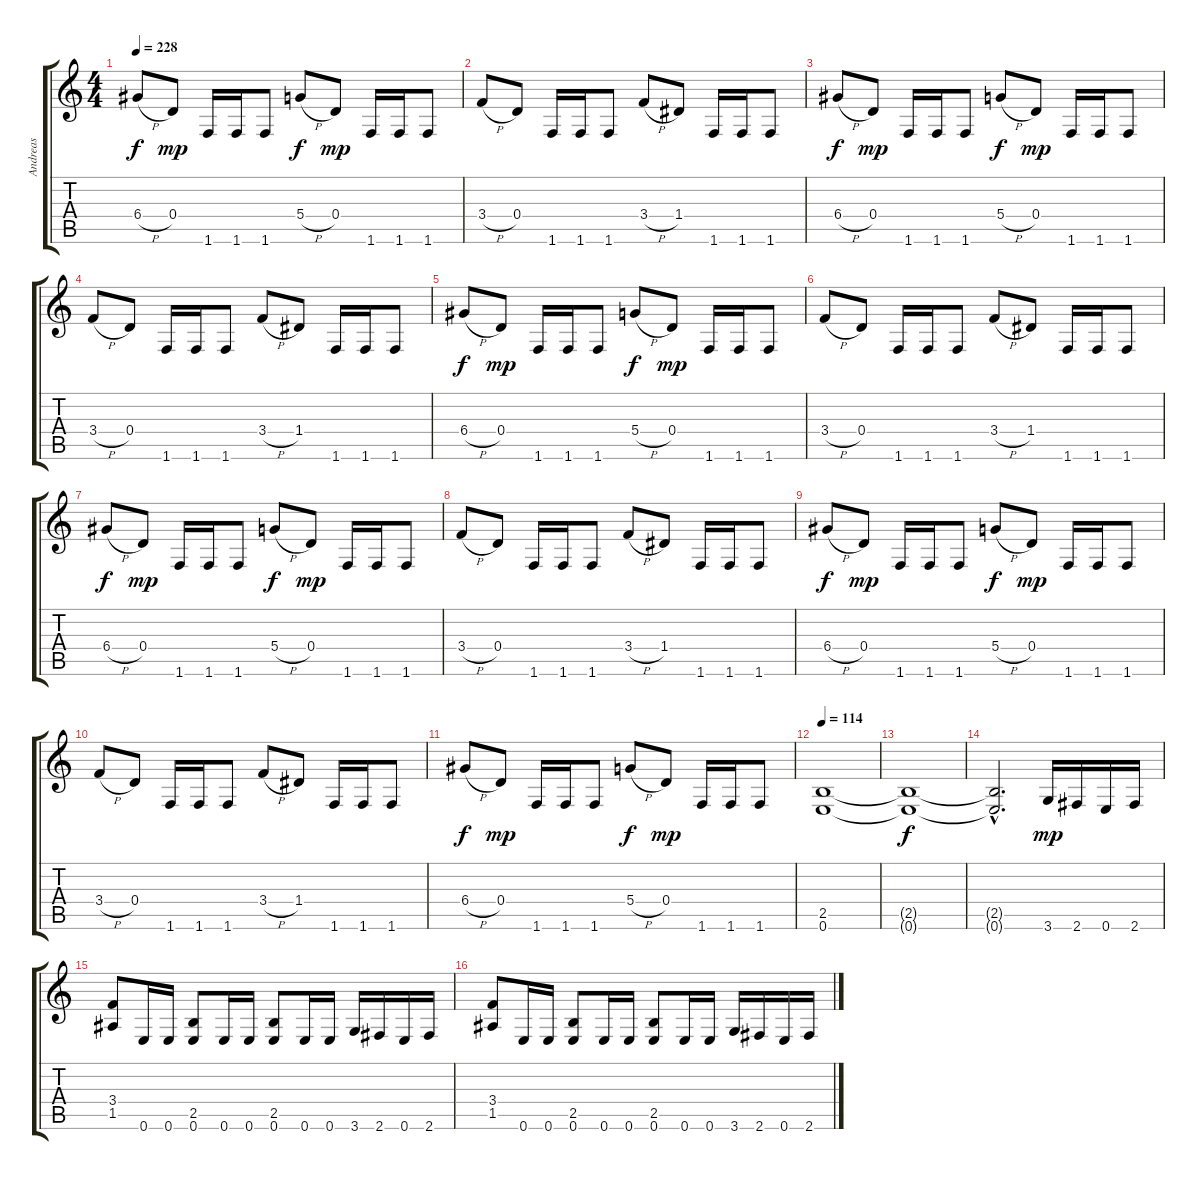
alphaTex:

\track ("Andreas" "Andreas") {instrument distortionguitar}
\staff {score tabs}
\tuning (E4 B3 G3 D3 A2 E2) {hide}
\ts (4 4)
\tempo 228
\clef g2
\ks c
6.4{h}.8{dy f} 0.4.8{dy mp} 1.6.16 1.6.16 1.6.8 5.4{h}.8{dy f} 0.4.8{dy mp} 1.6.16 1.6.16 1.6.8 |
3.4{h}.8 0.4.8 1.6.16 1.6.16 1.6.8 3.4{h}.8 1.4.8 1.6.16 1.6.16 1.6.8 |
6.4{h}.8{dy f} 0.4.8{dy mp} 1.6.16 1.6.16 1.6.8 5.4{h}.8{dy f} 0.4.8{dy mp} 1.6.16 1.6.16 1.6.8 |
3.4{h}.8 0.4.8 1.6.16 1.6.16 1.6.8 3.4{h}.8 1.4.8 1.6.16 1.6.16 1.6.8 |
6.4{h}.8{dy f} 0.4.8{dy mp} 1.6.16 1.6.16 1.6.8 5.4{h}.8{dy f} 0.4.8{dy mp} 1.6.16 1.6.16 1.6.8 |
3.4{h}.8 0.4.8 1.6.16 1.6.16 1.6.8 3.4{h}.8 1.4.8 1.6.16 1.6.16 1.6.8 |
6.4{h}.8{dy f} 0.4.8{dy mp} 1.6.16 1.6.16 1.6.8 5.4{h}.8{dy f} 0.4.8{dy mp} 1.6.16 1.6.16 1.6.8 |
3.4{h}.8 0.4.8 1.6.16 1.6.16 1.6.8 3.4{h}.8 1.4.8 1.6.16 1.6.16 1.6.8 |
6.4{h}.8{dy f} 0.4.8{dy mp} 1.6.16 1.6.16 1.6.8 5.4{h}.8{dy f} 0.4.8{dy mp} 1.6.16 1.6.16 1.6.8 |
3.4{h}.8 0.4.8 1.6.16 1.6.16 1.6.8 3.4{h}.8 1.4.8 1.6.16 1.6.16 1.6.8 |
6.4{h}.8{dy f} 0.4.8{dy mp} 1.6.16 1.6.16 1.6.8 5.4{h}.8{dy f} 0.4.8{dy mp} 1.6.16 1.6.16 1.6.8 |
\tempo 114
(2.5 0.6).1 |
(2.5{t} 0.6{t}).1{dy f} |
(2.5{hac t} 0.6{hac t}).2{d} 3.6.16{dy mp} 2.6.16 0.6.16 2.6.16 |
(3.4 1.5).8 0.6.16 0.6.16 (2.5 0.6).8 0.6.16 0.6.16 (2.5 0.6).8 0.6.16 0.6.16 3.6.16 2.6.16 0.6.16 2.6.16 |
(3.4 1.5).8 0.6.16 0.6.16 (2.5 0.6).8 0.6.16 0.6.16 (2.5 0.6).8 0.6.16 0.6.16 3.6.16 2.6.16 0.6.16 2.6.16
